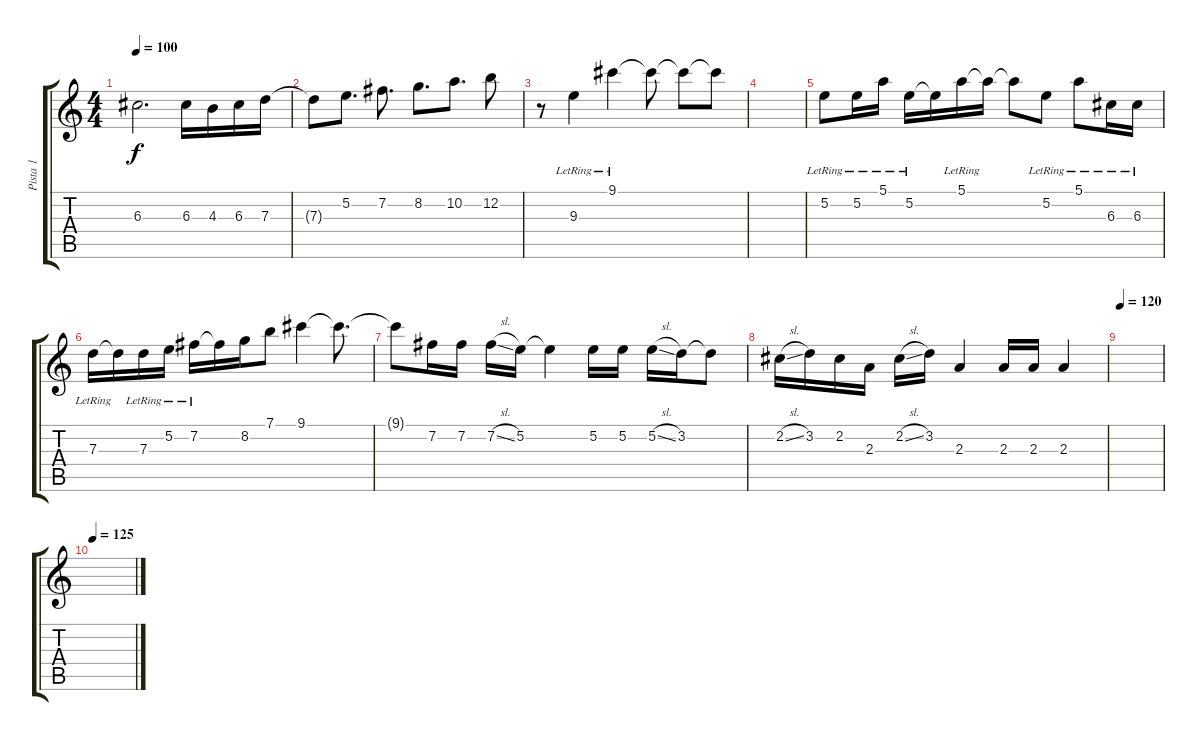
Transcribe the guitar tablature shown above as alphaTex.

\track ("Pista 1" "Pista 1") {instrument acousticguitarsteel}
\staff {score tabs}
\tuning (E4 B3 G3 D3 A2 D2) {hide}
\ts (4 4)
\tempo 100
\clef g2
\ks c
6.3.2{d dy f} 6.3.16 4.3.16 6.3.16 7.3.16 |
7.3{t}.8 5.2.8{d} 7.2.8{d} 8.2.8{d} 10.2.8{d} 12.2.8 |
r.8 9.3{lr}.4 9.1{lr}.4 9.1{t}.8 9.1{t}.8 9.1{t}.8 |
|
5.2{lr}.8 5.2{lr}.16 5.1{lr}.16 5.2{lr}.16 5.2{t}.16 5.1{lr}.16 5.1{t}.16 5.1{t}.8 5.2{lr}.8 5.1{lr}.8 6.3{lr}.16 6.3{lr}.16 |
7.3{lr}.16 7.3{t}.16 7.3{lr}.16 5.2{lr}.16 7.2{lr}.16 7.2{t}.16 8.2.16 7.1.8 9.1.4 9.1{t}.8{d} |
9.1{t}.8 7.2.16 7.2.16 7.2{sl}.16 5.2.16 5.2{t}.4 5.2.16 5.2.16 5.2{sl}.16 3.2.16 3.2{t}.8 |
2.2{sl}.16 3.2.16 2.2.16 2.3.16 2.2{sl}.16 3.2.16 2.3.4 2.3.16 2.3.16 2.3.4 |
\tempo 120
|
\tempo 125
